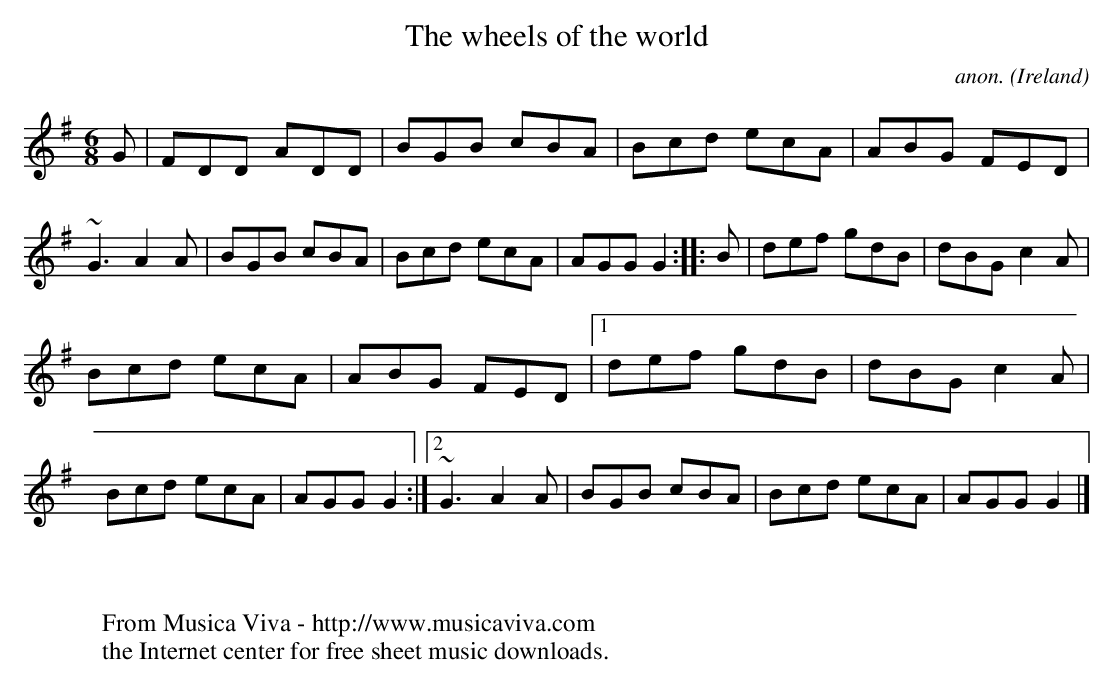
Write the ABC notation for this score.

X:1
T:The wheels of the world
C:anon.
O:Ireland
m:~n3 = no/4n/m/4n
M:6/8
L:1/8
K:G
G|FDD ADD|BGB cBA|Bcd ecA|ABG FED|~G3 A2A|BGB cBA|Bcd ecA|AGG G2::B|def gdB|dBG c2A|
Bcd ecA|ABG FED|[1 def gdB|dBG c2A|Bcd ecA|AGG G2:|[2 ~G3 A2A|BGB cBA|Bcd ecA|AGG G2|]
W:
W:
W: From Musica Viva - http://www.musicaviva.com
W: the Internet center for free sheet music downloads.
